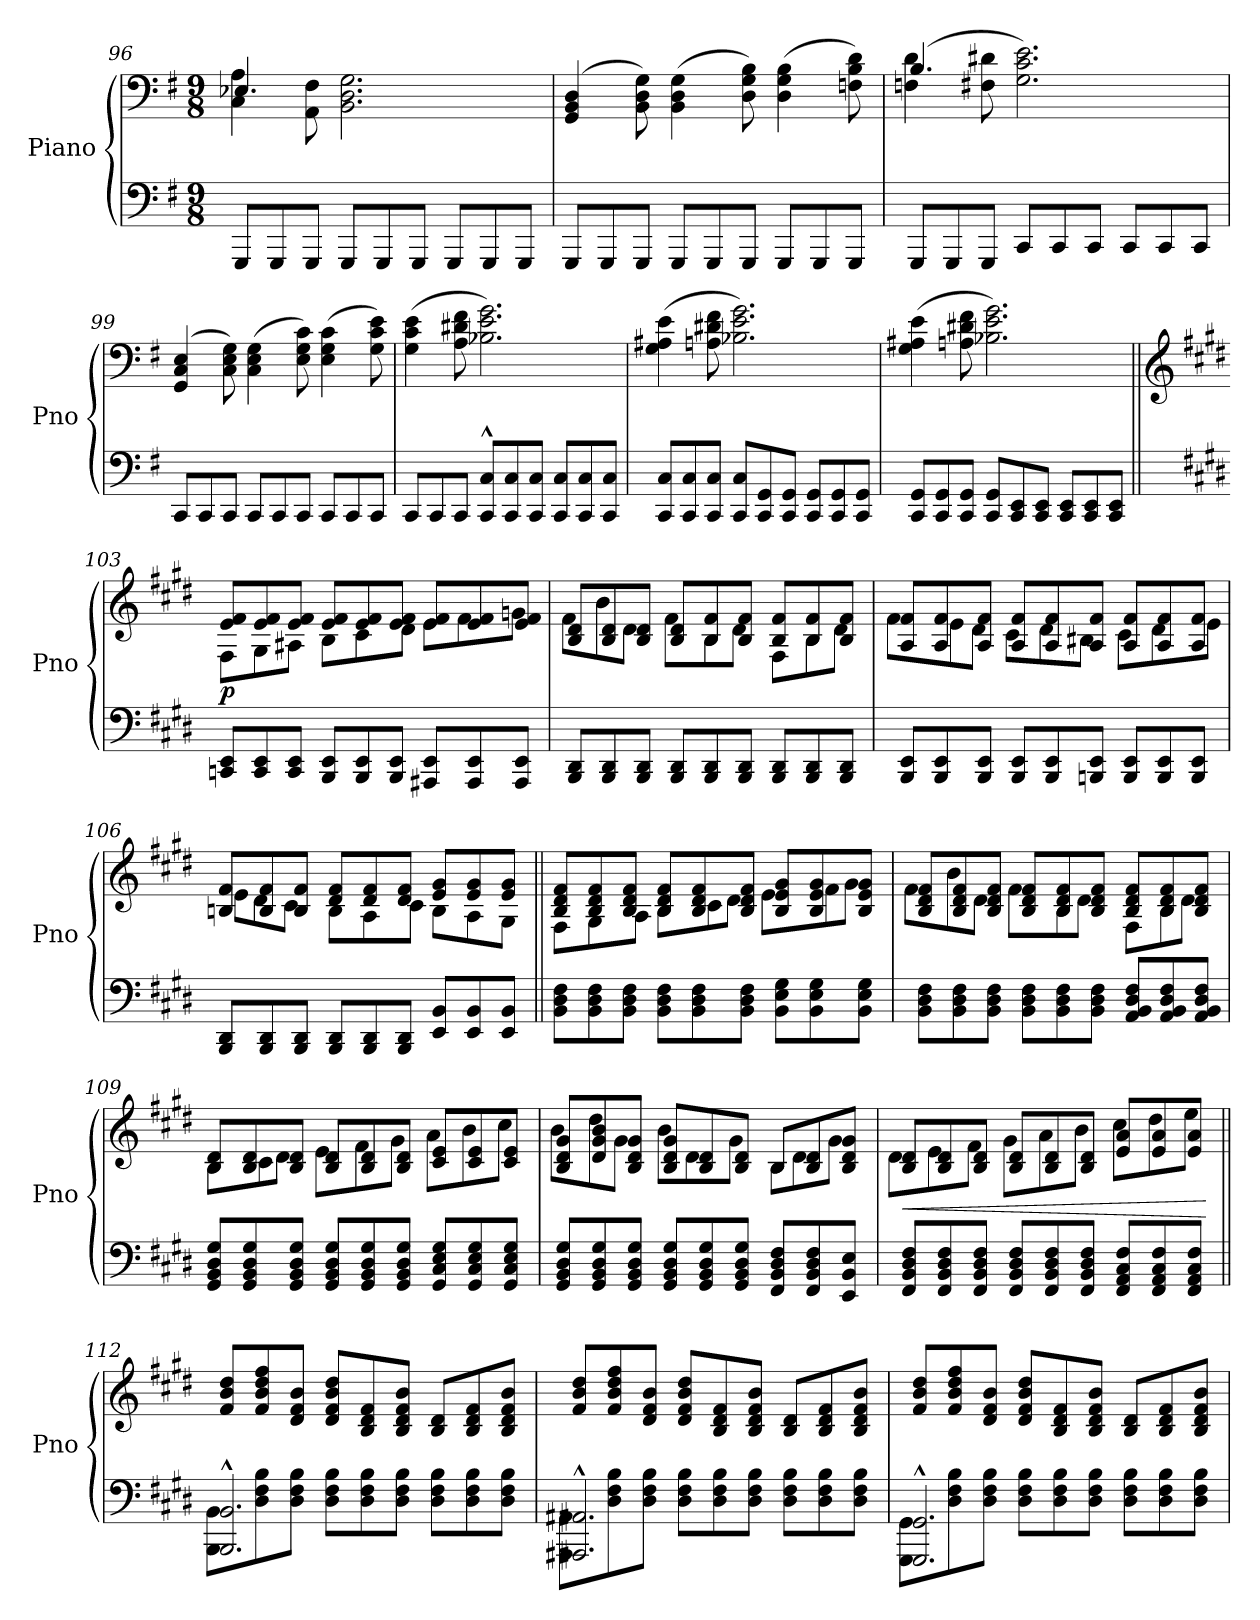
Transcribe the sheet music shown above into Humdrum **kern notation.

**kern	**kern	**dynam
*part1	*part1	*part1
*staff2	*staff1	*staff1/2
*I"Piano	*	*
*I'Pno	*	*
*clefF4	*clefF4	*
*k[f#]	*k[f#]	*
*G:	*G:	*
*M9/8	*M9/8	*
=96	=96	=96
*	*^	*
8GGG/L	4.E-X/	4C\ 4A\	.
8GGG/	.	.	.
8GGG/J	.	8AA\ 8F#\	.
8GGG/L	2.BB\ 2.D\ 2.G\	2.ryy	.
8GGG/	.	.	.
8GGG/J	.	.	.
8GGG/L	.	.	.
8GGG/	.	.	.
8GGG/J	.	.	.
*	*v	*v	*
!!LO:PB:g=z
=97	=97	=97
8GGG/L	(>4GG/ 4BB/ 4D/	.
8GGG/	.	.
8GGG/J	8BB\ 8D\ 8G\)	.
8GGG/L	(>4BB\ 4D\ 4G\	.
8GGG/	.	.
8GGG/J	8D\ 8G\ 8B\)	.
8GGG/L	(>4D\ 4G\ 4B\	.
8GGG/	.	.
8GGG/J	8Fn\ 8B\ 8d\)	.
=98	=98	=98
*	*^	*
8GGG/L	(>4.B/	4Fn\ 4d\	.
8GGG/	.	.	.
8GGG/J	.	8F#X\ 8d#X\	.
8CC/L	2.G\ 2.c\ 2.e\)	2.ryy	.
8CC/	.	.	.
8CC/J	.	.	.
8CC/L	.	.	.
8CC/	.	.	.
8CC/J	.	.	.
*	*v	*v	*
=99	=99	=99
8CC/L	(>4GG/ 4C/ 4E/	.
8CC/	.	.
8CC/J	8C\ 8E\ 8G\)	.
8CC/L	(>4C\ 4E\ 4G\	.
8CC/	.	.
8CC/J	8E\ 8G\ 8c\)	.
8CC/L	(>4E\ 4G\ 4c\	.
8CC/	.	.
8CC/J	8G\ 8c\ 8e\)	.
!!LO:LB:g=z
=100	=100	=100
8CC/L	(>4G\ 4c\ 4e\	.
8CC/	.	.
8CC/J	8A\ 8d#X\ 8f#\	.
8CC/^^ 8C/^^L	2.B-X\ 2.e\ 2.g\)	.
8CC/ 8C/	.	.
8CC/ 8C/J	.	.
8CC/ 8C/L	.	.
8CC/ 8C/	.	.
8CC/ 8C/J	.	.
=101	=101	=101
8CC/ 8C/L	(>4G\ 4A#X\ 4e\	.
8CC/ 8C/	.	.
8CC/ 8C/J	8An\ 8d#X\ 8f#\	.
8CC/ 8C/L	2.B-X\ 2.e\ 2.g\)	.
8CC/ 8GG/	.	.
8CC/ 8GG/J	.	.
8CC/ 8GG/L	.	.
8CC/ 8GG/	.	.
8CC/ 8GG/J	.	.
=102	=102	=102
8CC/ 8GG/L	(>4G\ 4A#X\ 4e\	.
8CC/ 8GG/	.	.
8CC/ 8GG/J	8An\ 8d#X\ 8f#\	.
8CC/ 8GG/L	2.B-X\ 2.e\ 2.g\)	.
8CC/ 8EE/	.	.
8CC/ 8EE/J	.	.
8CC/ 8EE/L	.	.
8CC/ 8EE/	.	.
8CC/ 8EE/J	.	.
!!LO:LB:g=z
=103||	=103||	=103||
*	*clefG2	*
*k[f#c#g#d#]	*k[f#c#g#d#]	*
*E:	*E:	*
*	*^	*
!	!	!	!LO:DY:b
8CCn/ 8EE/L	8e/ 8f#/L	8F#\L	p
8CC/ 8EE/	8e/ 8f#/	8G#\	.
8CC/ 8EE/J	8e/ 8f#/J	8A#X\J	.
8BBB/ 8EE/L	8e/ 8f#/L	8B\L	.
8BBB/ 8EE/	8e/ 8f#/	8c#i\	.
8BBB/ 8EE/J	8e/ 8f#/J	8d#\J	.
8AAA#X/ 8EE/L	8e/ 8f#/L	8e\L	.
8AAA#/ 8EE/	8e/ 8f#/	8f#\	.
8AAA#/ 8EE/J	8e/ 8f#/J	8gn\J	.
=104	=104	=104	=104
8BBB/ 8DD#/L	8B/ 8d#/L	8f#\L	.
8BBB/ 8DD#/	8B/ 8d#/	8b\	.
8BBB/ 8DD#/J	8B/ 8d#/J	8d#\J	.
8BBB/ 8DD#/L	8B/ 8d#/L	8f#\L	.
8BBB/ 8DD#/	8B/ 8f#/	8B\	.
8BBB/ 8DD#/J	8B/ 8f#/J	8d#\J	.
8BBB/ 8DD#/L	8B/ 8f#/L	8F#\L	.
8BBB/ 8DD#/	8B/ 8f#/	8B\	.
8BBB/ 8DD#/J	8B/ 8f#/J	8d#\J	.
!!LO:LB:g=z	!!
=105	=105	=105	=105
8BBB/ 8EE/L	8A/ 8f#/L	8f#\L	.
8BBB/ 8EE/	8A/ 8f#/	8e\	.
8BBB/ 8EE/J	8A/ 8f#/J	8d#\J	.
8BBB/ 8EE/L	8A/ 8f#/L	8c#\L	.
8BBB/ 8EE/	8A/ 8f#/	8d#\	.
8BBBn/ 8EE/J	8A/ 8f#/J	8B#X\J	.
8BBB/ 8EE/L	8A/ 8f#/L	8c#\L	.
8BBB/ 8EE/	8A/ 8f#/	8d#\	.
8BBB/ 8EE/J	8A/ 8f#/J	8e\J	.
=106	=106	=106	=106
8BBB/ 8DD#/L	8Bni/ 8f#/L	8e\L	.
8BBB/ 8DD#/	8B/ 8f#/	8d#\	.
8BBB/ 8DD#/J	8B/ 8f#/J	8c#\J	.
8BBB/ 8DD#/L	8d#/ 8f#/L	8B\L	.
8BBB/ 8DD#/	8d#/ 8f#/	8A\	.
8BBB/ 8DD#/J	8d#/ 8f#/J	8c#\J	.
8EE/ 8BB/L	8e/ 8g#/L	8B\L	.
8EE/ 8BB/	8e/ 8g#/	8A\	.
8EE/ 8BB/J	8e/ 8g#/J	8G#\J	.
!!LO:LB:g=z	!!
=107||	=107||	=107||	=107||
8BB\ 8D#\ 8F#\L	8B/ 8d#/ 8f#/L	8F#\L	.
8BB\ 8D#\ 8F#\	8B/ 8d#/ 8f#/	8G#\	.
8BB\ 8D#\ 8F#\J	8B/ 8d#/ 8f#/J	8A\J	.
8BB\ 8D#\ 8F#\L	8B/ 8d#/ 8f#/L	8B\L	.
8BB\ 8D#\ 8F#\	8B/ 8d#/ 8f#/	8c#\	.
8BB\ 8D#\ 8F#\J	8B/ 8d#/ 8f#/J	8d#\J	.
8BB\ 8E\ 8G#\L	8B/ 8e/ 8g#/L	8e\L	.
8BB\ 8E\ 8G#\	8B/ 8e/ 8g#/	8f#\	.
8BB\ 8E\ 8G#\J	8B/ 8e/ 8g#/J	8g#\J	.
=108	=108	=108	=108
8BB\ 8D#\ 8F#\L	8B/ 8d#/ 8f#/L	8f#\L	.
8BB\ 8D#\ 8F#\	8B/ 8d#/ 8f#/	8b\	.
8BB\ 8D#\ 8F#\J	8B/ 8d#/ 8f#/J	8d#\J	.
8BB\ 8D#\ 8F#\L	8B/ 8d#/ 8f#/L	8f#\L	.
8BB\ 8D#\ 8F#\	8B/ 8d#/ 8f#/	8B\	.
8BB\ 8D#\ 8F#\J	8B/ 8d#/ 8f#/J	8d#\J	.
8AA/ 8BB/ 8D#/ 8F#/L	8B/ 8d#/ 8f#/L	8F#\L	.
8AA/ 8BB/ 8D#/ 8F#/	8B/ 8d#/ 8f#/	8B\	.
8AA/ 8BB/ 8D#/ 8F#/J	8B/ 8d#/ 8f#/J	8d#\J	.
!!LO:LB:g=z	!!
=109	=109	=109	=109
8GG#/ 8BB/ 8D#/ 8G#/L	8B/ 8d#/L	8B\L	.
8GG#/ 8BB/ 8D#/ 8G#/	8B/ 8d#/	8c#\	.
8GG#/ 8BB/ 8D#/ 8G#/J	8B/ 8d#/J	8d#\J	.
8GG#/ 8BB/ 8D#/ 8G#/L	8B/ 8d#/L	8e\L	.
8GG#/ 8BB/ 8D#/ 8G#/	8B/ 8d#/	8f#\	.
8GG#/ 8BB/ 8D#/ 8G#/J	8B/ 8d#/J	8g#\J	.
8GG#/ 8C#/ 8E/ 8G#/L	8c#/ 8e/L	8a\L	.
8GG#/ 8C#/ 8E/ 8G#/	8c#/ 8e/	8b\	.
8GG#/ 8C#/ 8E/ 8G#/J	8c#/ 8e/J	8cc#\J	.
=110	=110	=110	=110
8GG#/ 8BB/ 8D#/ 8G#/L	8B/ 8d#/ 8g#/L	8b\L	.
8GG#/ 8BB/ 8D#/ 8G#/	8d#/ 8g#/ 8b/	8dd#\	.
8GG#/ 8BB/ 8D#/ 8G#/J	8B/ 8d#/ 8g#/J	8g#\J	.
8GG#/ 8BB/ 8D#/ 8G#/L	8B/ 8d#/ 8g#/L	8b\L	.
8GG#/ 8BB/ 8D#/ 8G#/	8B/ 8d#/	8d#\	.
8GG#/ 8BB/ 8D#/ 8G#/J	8B/ 8d#/J	8g#\J	.
8FF#/ 8BB/ 8D#/ 8F#/L	8B/L	8B\L	.
8FF#/ 8BB/ 8D#/ 8F#/	8B/ 8d#/	8d#\	.
8EE/ 8BB/ 8E/J	8B/ 8d#/ 8g#/J	8g#\J	.
!!LO:PB:g=z	!!
=111	=111	=111	=111
!	!	!	!LO:HP:b
8FF#/ 8BB/ 8D#/ 8F#/L	8B/ 8d#/L	8d#\L	<
8FF#/ 8BB/ 8D#/ 8F#/	8B/ 8d#/	8e\	.
8FF#/ 8BB/ 8D#/ 8F#/J	8B/ 8d#/J	8f#\J	.
8FF#/ 8BB/ 8D#/ 8F#/L	8B/ 8d#/L	8g#\L	.
8FF#/ 8BB/ 8D#/ 8F#/	8B/ 8d#/	8a\	.
8FF#/ 8BB/ 8D#/ 8F#/J	8B/ 8d#/J	8b\J	.
8FF#/ 8AA/ 8C#/ 8F#/L	8e/ 8a/L	8cc#\L	.
8FF#/ 8AA/ 8C#/ 8F#/	8e/ 8a/	8dd#\	.
8FF#/ 8AA/ 8C#/ 8F#/J	8e/ 8a/J	8ee\J	.
*	*v	*v	*
.	.	[
=112||	=112||	=112||
*^	*	*
2.BBB/^^ 2.BB/^^	8BBB\ 8BB\L	8f#/ 8b/ 8dd#/L	.
.	8D#\ 8F#\ 8B\	8f#/ 8b/ 8dd#/ 8ff#/	.
.	8D#\ 8F#\ 8B\J	8d#/ 8f#/ 8b/J	.
.	8D#\ 8F#\ 8B\L	8d#/ 8f#/ 8b/ 8dd#/L	.
.	8D#\ 8F#\ 8B\	8B/ 8d#/ 8f#/	.
.	8D#\ 8F#\ 8B\J	8B/ 8d#/ 8f#/ 8b/J	.
4.ryy	8D#\ 8F#\ 8B\L	8B/ 8d#/L	.
.	8D#\ 8F#\ 8B\	8B/ 8d#/ 8f#/	.
.	8D#\ 8F#\ 8B\J	8B/ 8d#/ 8f#/ 8b/J	.
!!LO:LB:g=z
=113	=113	=113	=113
2.AAA#X/^^ 2.AA#X/^^	8AAA#\ 8AA#\L	8f#/ 8b/ 8dd#/L	.
.	8D#\ 8F#\ 8B\	8f#/ 8b/ 8dd#/ 8ff#/	.
.	8D#\ 8F#\ 8B\J	8d#/ 8f#/ 8b/J	.
.	8D#\ 8F#\ 8B\L	8d#/ 8f#/ 8b/ 8dd#/L	.
.	8D#\ 8F#\ 8B\	8B/ 8d#/ 8f#/	.
.	8D#\ 8F#\ 8B\J	8B/ 8d#/ 8f#/ 8b/J	.
4.ryy	8D#\ 8F#\ 8B\L	8B/ 8d#/L	.
.	8D#\ 8F#\ 8B\	8B/ 8d#/ 8f#/	.
.	8D#\ 8F#\ 8B\J	8B/ 8d#/ 8f#/ 8b/J	.
=114	=114	=114	=114
2.GGG#/^^ 2.GG#/^^	8GGG#\ 8GG#\L	8f#/ 8b/ 8dd#/L	.
.	8D#\ 8F#\ 8B\	8f#/ 8b/ 8dd#/ 8ff#/	.
.	8D#\ 8F#\ 8B\J	8d#/ 8f#/ 8b/J	.
.	8D#\ 8F#\ 8B\L	8d#/ 8f#/ 8b/ 8dd#/L	.
.	8D#\ 8F#\ 8B\	8B/ 8d#/ 8f#/	.
.	8D#\ 8F#\ 8B\J	8B/ 8d#/ 8f#/ 8b/J	.
4.ryy	8D#\ 8F#\ 8B\L	8B/ 8d#/L	.
.	8D#\ 8F#\ 8B\	8B/ 8d#/ 8f#/	.
.	8D#\ 8F#\ 8B\J	8B/ 8d#/ 8f#/ 8b/J	.
*v	*v	*	*
=	=	=
*-	*-	*-
